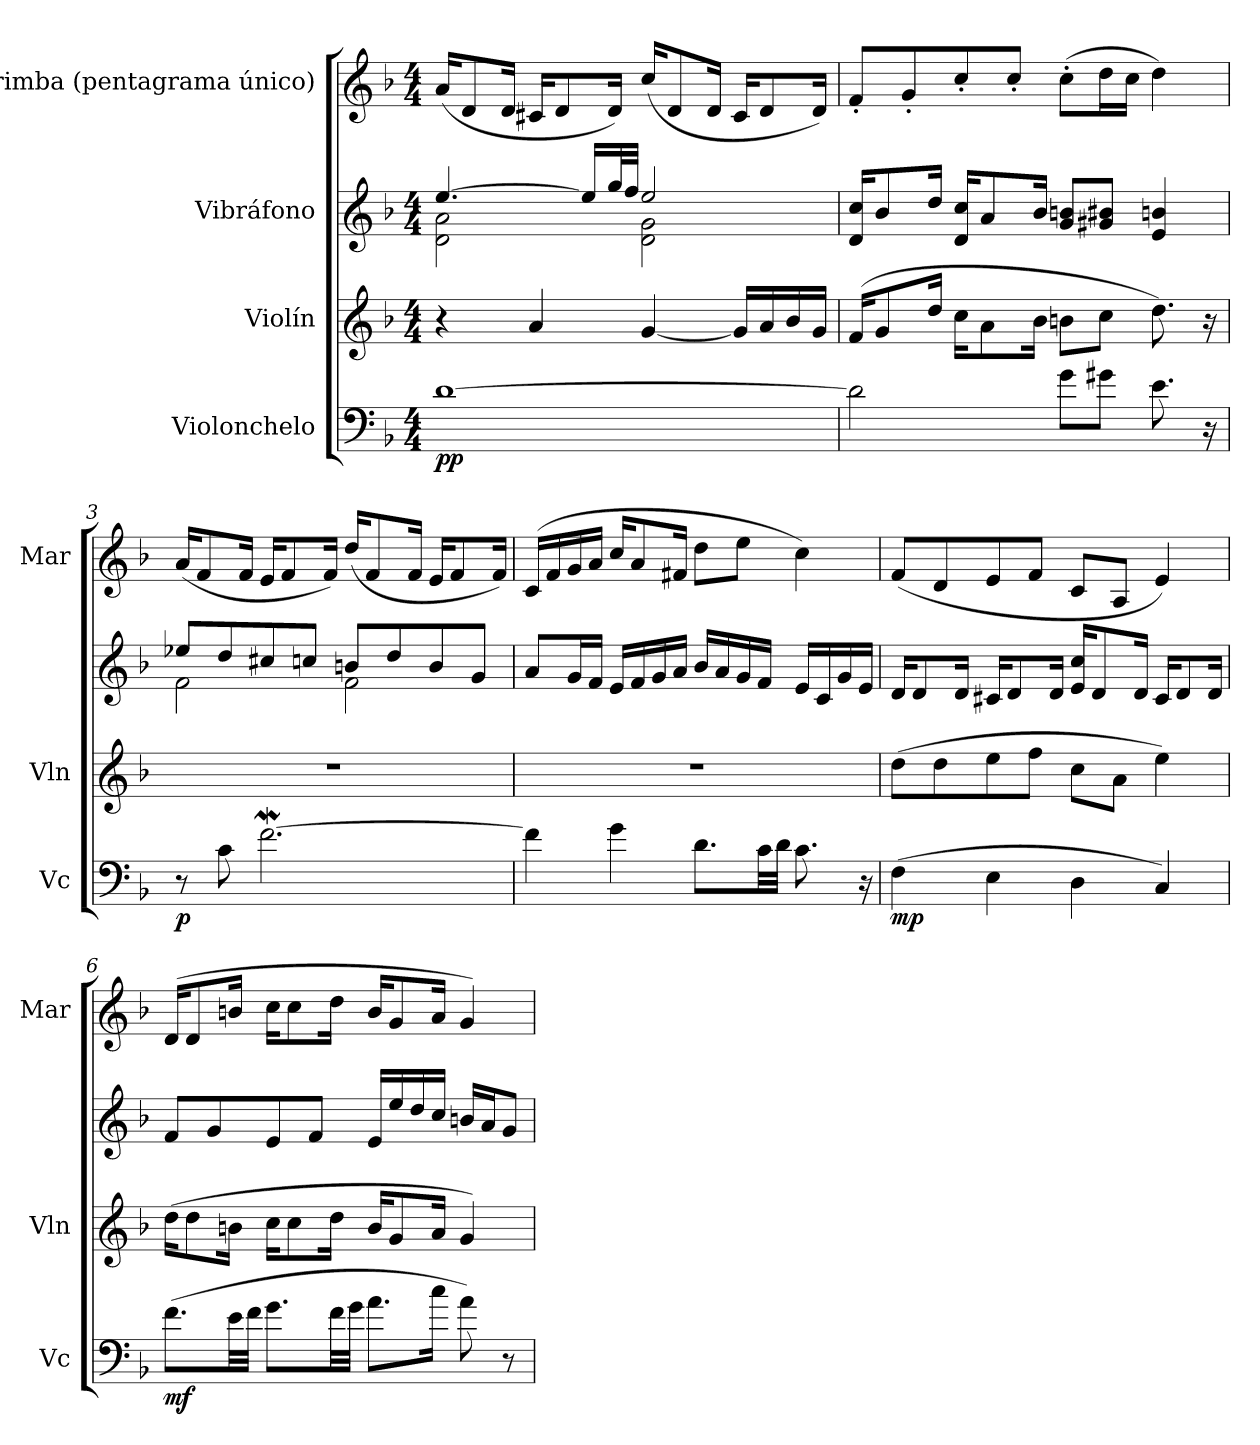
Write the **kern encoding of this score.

**kern	**dynam	**kern	**kern	**kern
*part4	*part4	*part3	*part2	*part1
*staff4	*staff4	*staff3	*staff2	*staff1
*I"Violonchelo	*	*I"Violín	*I"Vibráfono	*I"Marimba (pentagrama único)
*I'Vc	*	*I'Vln	*	*I'Mar
*clefF4	*	*clefG2	*clefG2	*clefG2
*k[b-]	*	*k[b-]	*k[b-]	*k[b-]
*M4/4	*	*M4/4	*M4/4	*M4/4
*MM40	*	*MM40	*MM40	*MM40
=1	=1	=1	=1	=1
*	*	*	*^	*
!	!LO:DY:b	!	!	!	!
[1d	pp	4r	[4.ee/	2d\ 2a\	(<16a/KL
.	.	.	.	.	8d/
.	.	.	.	.	16d/Jk
.	.	4a/	.	.	16c#X/KL
.	.	.	.	.	8d/
.	.	.	16ee/LL]	.	.
.	.	.	32gg/L	.	16d/Jk)
.	.	.	32ff/JJJ	.	.
.	.	[4g/	2ee/	2d\ 2g\	(<16cc/KL
.	.	.	.	.	8d/
.	.	.	.	.	16d/Jk
.	.	16g/LL]	.	.	16c#/KL
.	.	16a/	.	.	8d/
.	.	16b-/	.	.	.
.	.	16g/JJ	.	.	16d/Jk)
*	*	*	*v	*v	*
=2	=2	=2	=2	=2
2d\]	.	(>16f/KL	16d/ 16cc/KL	8f'/L
.	.	8g/	8b-/	.
.	.	.	.	8g'/
.	.	16dd/Jk	16dd/Jk	.
.	.	16cc\KL	16d/ 16cc/KL	8cc'/
.	.	8a\	8a/	.
.	.	.	.	8cc'/J
.	.	16b-\Jk	16b-/Jk	.
8g\L	.	8bn\L	8g/ 8bn/L	(>8cc'\L
8g#X\J	.	8cc\J	8g#X/ 8b#X/J	16dd\L
.	.	.	.	16cc\JJ
*	*	*	*	*MM30
8.e\	.	8.dd\)	4e/ 4bn/	4dd\)
16r	.	16r	.	.
=3	=3	=3	=3	=3
*	*	*	*	*MM40
*	*	*	*^	*
!	!LO:DY:b	!	!	!	!
8r	p	1r	8ee-X/L	2f\	(<16a/KL
.	.	.	.	.	8f/
8c\	.	.	8dd/	.	.
.	.	.	.	.	16f/Jk
[2.fw\	.	.	8cc#X/	.	16e/KL
.	.	.	.	.	8f/
.	.	.	8ccn/J	.	.
.	.	.	.	.	16f/Jk)
.	.	.	8bn/L	2f\	(<16dd/KL
.	.	.	.	.	8f/
.	.	.	8dd/	.	.
.	.	.	.	.	16f/Jk
.	.	.	8b/	.	16e/KL
.	.	.	.	.	8f/
.	.	.	8g/J	.	.
.	.	.	.	.	16f/Jk)
*	*	*	*v	*v	*
!!LO:LB:g=z
=4	=4	=4	=4	=4
4f\]	.	1r	8a/L	(>16c/LL
.	.	.	.	16f/
.	.	.	16g/L	16g/
.	.	.	16f/JJ	16a/JJ
4g\	.	.	16e/LL	16cc/KL
.	.	.	16f/	8a/
.	.	.	16g/	.
.	.	.	16a/JJ	16f#X/Jk
8.d\L	.	.	16b-/LL	8dd\L
.	.	.	16a/	.
.	.	.	16g/	8ee\J
32c\LL	.	.	16f/JJ	.
32d\JJJ	.	.	.	.
*	*	*	*	*MM30
8.c\	.	.	16e/LL	4cc\)
.	.	.	16c/	.
.	.	.	16g/	.
16r	.	.	16e/JJ	.
=5	=5	=5	=5	=5
*	*	*	*	*MM40
!	!LO:DY:b	!	!	!
(>4F\	mp	(>8dd\L	16d/KL	(<8f/L
.	.	.	8d/	.
.	.	8dd\	.	8d/
.	.	.	16d/Jk	.
4E\	.	8ee\	16c#X/KL	8e/
.	.	.	8d/	.
.	.	8ff\J	.	8f/J
.	.	.	16d/Jk	.
4D\	.	8cc\L	16e/ 16cc/KL	8c/L
.	.	.	8d/	.
.	.	8a\J	.	8A/J
.	.	.	16d/Jk	.
4C/)	.	4ee\)	16c#/KL	4e/)
.	.	.	8d/	.
.	.	.	16d/Jk	.
=6	=6	=6	=6	=6
!	!LO:DY:b	!	!	!
(>8.f\L	mf	(>16dd\KL	8f/L	(>16d/KL
.	.	8dd\	.	8d/
.	.	.	8g/	.
32e\LL	.	16bn\Jk	.	16bn/Jk
32f\JJJ	.	.	.	.
8.g\L	.	16cc\KL	8e/	16cc\KL
.	.	8cc\	.	8cc\
.	.	.	8f/J	.
32f\LL	.	16dd\Jk	.	16dd\Jk
32g\JJJ	.	.	.	.
8.a\L	.	16b/KL	16e/LL	16b/KL
.	.	8g/	16ee/	8g/
.	.	.	16dd/	.
16cc\Jk	.	16a/Jk	16cc/JJ	16a/Jk
8a\)	.	4g/)	16bn/LL	4g/)
.	.	.	16a/J	.
8r	.	.	8g/J	.
=	=	=	=	=
*-	*-	*-	*-	*-
